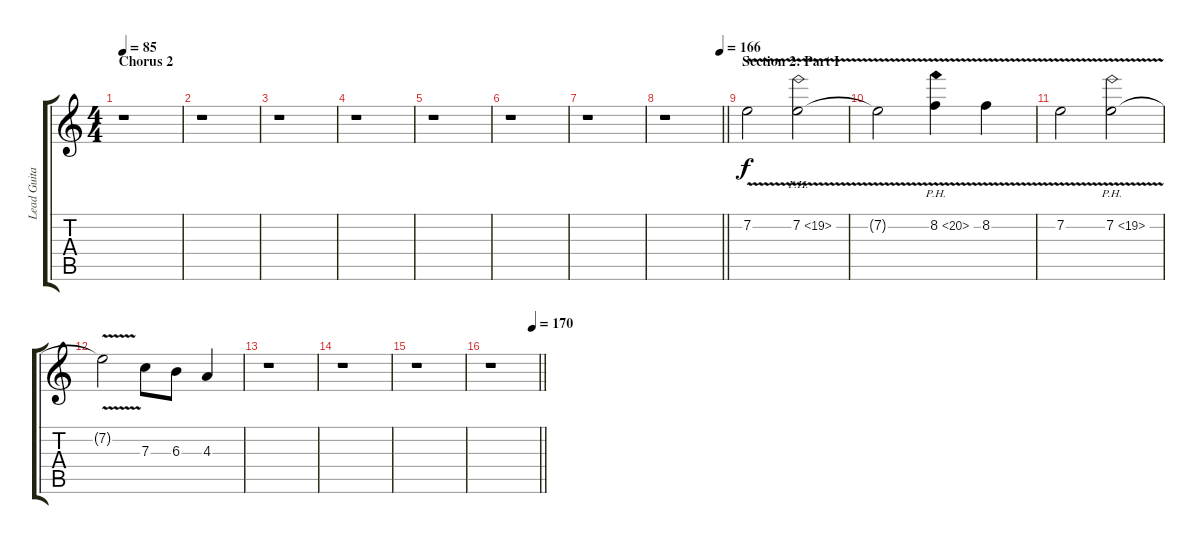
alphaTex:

\track ("Lead Guitar 1 (Distortion)" "Lead Guita") {instrument distortionguitar}
\staff {score tabs}
\tuning (D4 A3 F3 C3 G2 D2) {hide}
\ts (4 4)
\section ("" "Chorus 2")
\tempo 85
\clef g2
\ks c
r.1{dy f} |
r.1 |
r.1 |
r.1 |
r.1 |
r.1 |
r.1 |
\tempo (166 0.96875)
\barLineRight lightlight
r.1 |
\section ("" "Section 2: Part I")
7.2{v}.2{volume 8} 7.2{ph 12 v}.2 |
7.2{t}.2 8.2{ph 12 v}.4 8.2{v}.4 |
7.2{v}.2 7.2{ph 12 v}.2 |
7.2{t}.2 7.3.8 6.3.8 4.3.4 |
r.1 |
r.1 |
r.1 |
\tempo (170 0.875)
\barLineRight lightlight
r.1
